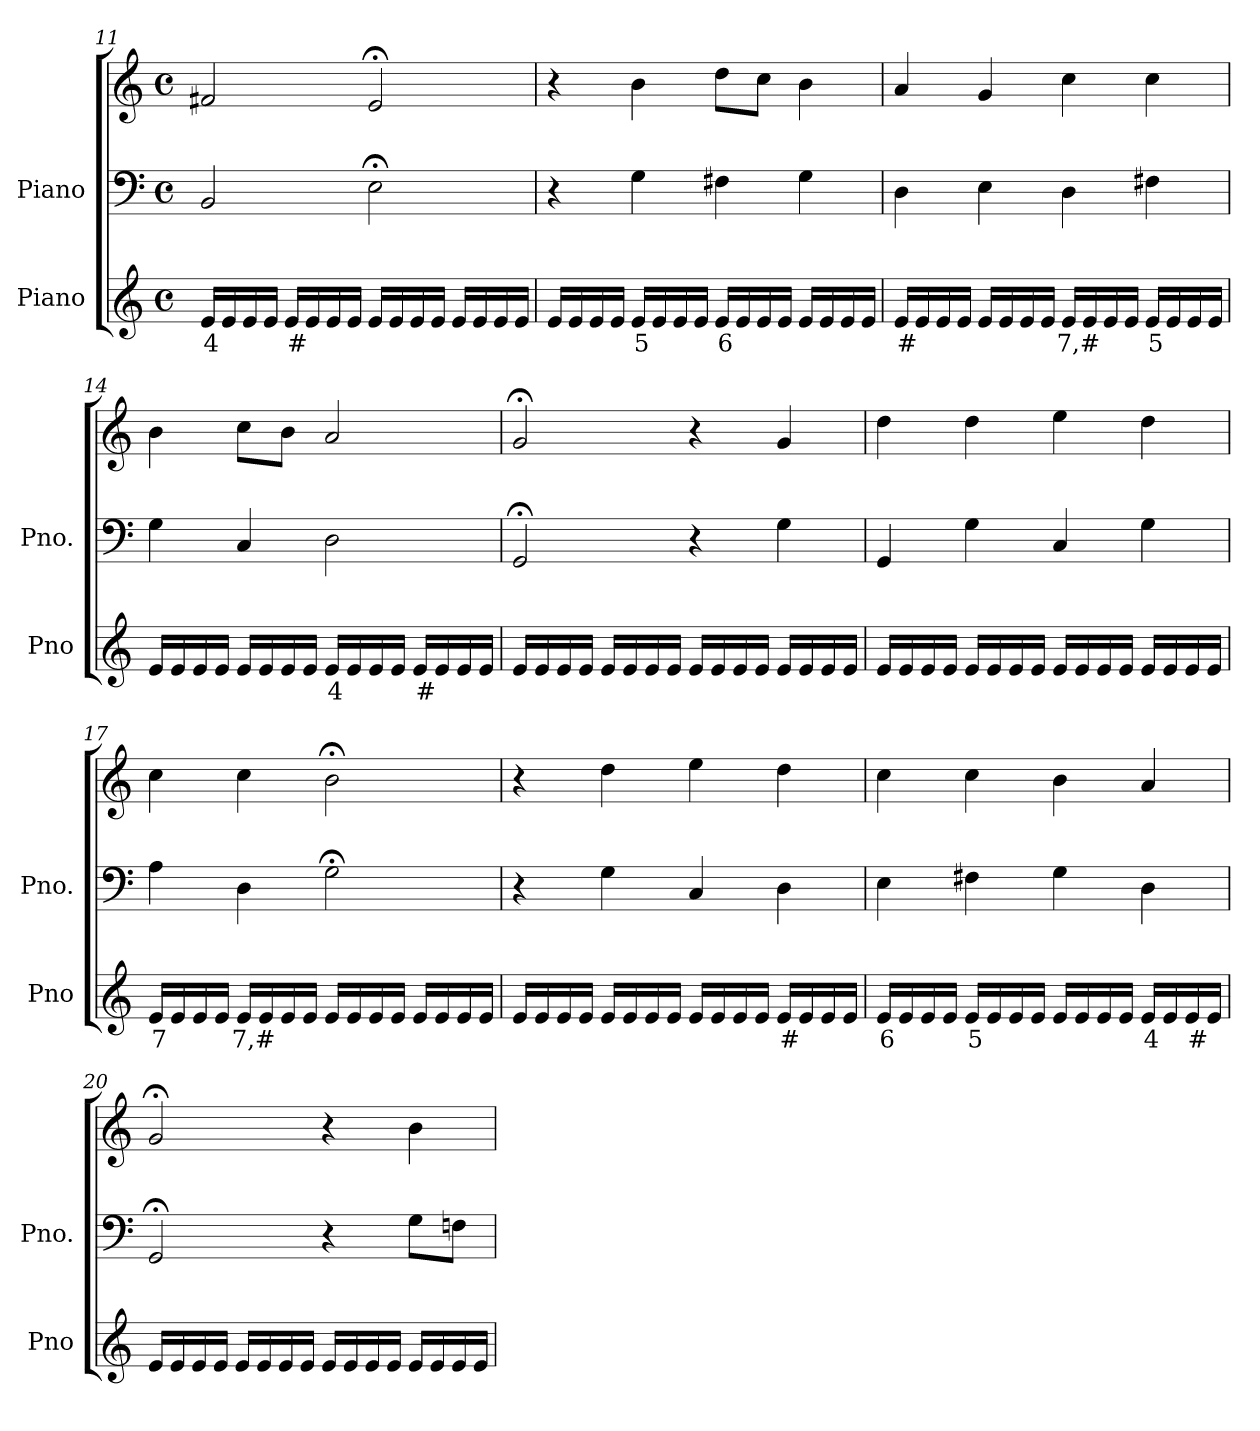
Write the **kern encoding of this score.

**kern	**text	**kern	**kern
*part2	*part2	*part1	*part1
*staff3	*staff3	*staff2	*staff1
*I"Piano	*	*I"Piano	*
*I'Pno	*	*I'Pno.	*
*clefG2	*	*clefF4	*clefG2
*k[]	*	*k[]	*k[]
*M4/4	*	*M4/4	*M4/4
*met(c)	*	*met(c)	*met(c)
=11	=11	=11	=11
!	!LO:LY:b	!	!
16e/LL	4	2BB/	2f#X/
16e/	.	.	.
16e/	.	.	.
16e/JJ	.	.	.
!	!LO:LY:b	!	!
16e/LL	#	.	.
16e/	.	.	.
16e/	.	.	.
16e/JJ	.	.	.
16e/LL	.	2E;<\	2e;</
16e/	.	.	.
16e/	.	.	.
16e/JJ	.	.	.
16e/LL	.	.	.
16e/	.	.	.
16e/	.	.	.
16e/JJ	.	.	.
=12	=12	=12	=12
16e/LL	.	4r	4r
16e/	.	.	.
16e/	.	.	.
16e/JJ	.	.	.
!	!LO:LY:b	!	!
16e/LL	5	4G\	4b\
16e/	.	.	.
16e/	.	.	.
16e/JJ	.	.	.
!	!LO:LY:b	!	!
16e/LL	6	4F#X\	8dd\L
16e/	.	.	.
16e/	.	.	8cc\J
16e/JJ	.	.	.
16e/LL	.	4G\	4b\
16e/	.	.	.
16e/	.	.	.
16e/JJ	.	.	.
=13	=13	=13	=13
!	!LO:LY:b	!	!
16e/LL	#	4D\	4a/
16e/	.	.	.
16e/	.	.	.
16e/JJ	.	.	.
16e/LL	.	4E\	4g/
16e/	.	.	.
16e/	.	.	.
16e/JJ	.	.	.
!	!LO:LY:b	!	!
16e/LL	7,#	4D\	4cc\
16e/	.	.	.
16e/	.	.	.
16e/JJ	.	.	.
!	!LO:LY:b	!	!
16e/LL	5	4F#X\	4cc\
16e/	.	.	.
16e/	.	.	.
16e/JJ	.	.	.
=14	=14	=14	=14
16e/LL	.	4G\	4b\
16e/	.	.	.
16e/	.	.	.
16e/JJ	.	.	.
16e/LL	.	4C/	8cc\L
16e/	.	.	.
16e/	.	.	8b\J
16e/JJ	.	.	.
!	!LO:LY:b	!	!
16e/LL	4	2D\	2a/
16e/	.	.	.
16e/	.	.	.
16e/JJ	.	.	.
!	!LO:LY:b	!	!
16e/LL	#	.	.
16e/	.	.	.
16e/	.	.	.
16e/JJ	.	.	.
=15	=15	=15	=15
16e/LL	.	2GG;</	2g;</
16e/	.	.	.
16e/	.	.	.
16e/JJ	.	.	.
16e/LL	.	.	.
16e/	.	.	.
16e/	.	.	.
16e/JJ	.	.	.
16e/LL	.	4r	4r
16e/	.	.	.
16e/	.	.	.
16e/JJ	.	.	.
16e/LL	.	4G\	4g/
16e/	.	.	.
16e/	.	.	.
16e/JJ	.	.	.
=16	=16	=16	=16
16e/LL	.	4GG/	4dd\
16e/	.	.	.
16e/	.	.	.
16e/JJ	.	.	.
16e/LL	.	4G\	4dd\
16e/	.	.	.
16e/	.	.	.
16e/JJ	.	.	.
16e/LL	.	4C/	4ee\
16e/	.	.	.
16e/	.	.	.
16e/JJ	.	.	.
16e/LL	.	4G\	4dd\
16e/	.	.	.
16e/	.	.	.
16e/JJ	.	.	.
=17	=17	=17	=17
!	!LO:LY:b	!	!
16e/LL	7	4A\	4cc\
16e/	.	.	.
16e/	.	.	.
16e/JJ	.	.	.
!	!LO:LY:b	!	!
16e/LL	7,#	4D\	4cc\
16e/	.	.	.
16e/	.	.	.
16e/JJ	.	.	.
16e/LL	.	2G;<\	2b;<\
16e/	.	.	.
16e/	.	.	.
16e/JJ	.	.	.
16e/LL	.	.	.
16e/	.	.	.
16e/	.	.	.
16e/JJ	.	.	.
=18	=18	=18	=18
16e/LL	.	4r	4r
16e/	.	.	.
16e/	.	.	.
16e/JJ	.	.	.
16e/LL	.	4G\	4dd\
16e/	.	.	.
16e/	.	.	.
16e/JJ	.	.	.
16e/LL	.	4C/	4ee\
16e/	.	.	.
16e/	.	.	.
16e/JJ	.	.	.
!	!LO:LY:b	!	!
16e/LL	#	4D\	4dd\
16e/	.	.	.
16e/	.	.	.
16e/JJ	.	.	.
=19	=19	=19	=19
!	!LO:LY:b	!	!
16e/LL	6	4E\	4cc\
16e/	.	.	.
16e/	.	.	.
16e/JJ	.	.	.
!	!LO:LY:b	!	!
16e/LL	5	4F#X\	4cc\
16e/	.	.	.
16e/	.	.	.
16e/JJ	.	.	.
16e/LL	.	4G\	4b\
16e/	.	.	.
16e/	.	.	.
16e/JJ	.	.	.
!	!LO:LY:b	!	!
16e/LL	4	4D\	4a/
16e/	.	.	.
!	!LO:LY:b	!	!
16e/	#	.	.
16e/JJ	.	.	.
=20	=20	=20	=20
16e/LL	.	2GG;</	2g;</
16e/	.	.	.
16e/	.	.	.
16e/JJ	.	.	.
16e/LL	.	.	.
16e/	.	.	.
16e/	.	.	.
16e/JJ	.	.	.
16e/LL	.	4r	4r
16e/	.	.	.
16e/	.	.	.
16e/JJ	.	.	.
16e/LL	.	8G\L	4b\
16e/	.	.	.
!	!LO:LY:b	!	!
16e/	_	8Fn\J	.
16e/JJ	.	.	.
=	=	=	=
*-	*-	*-	*-
